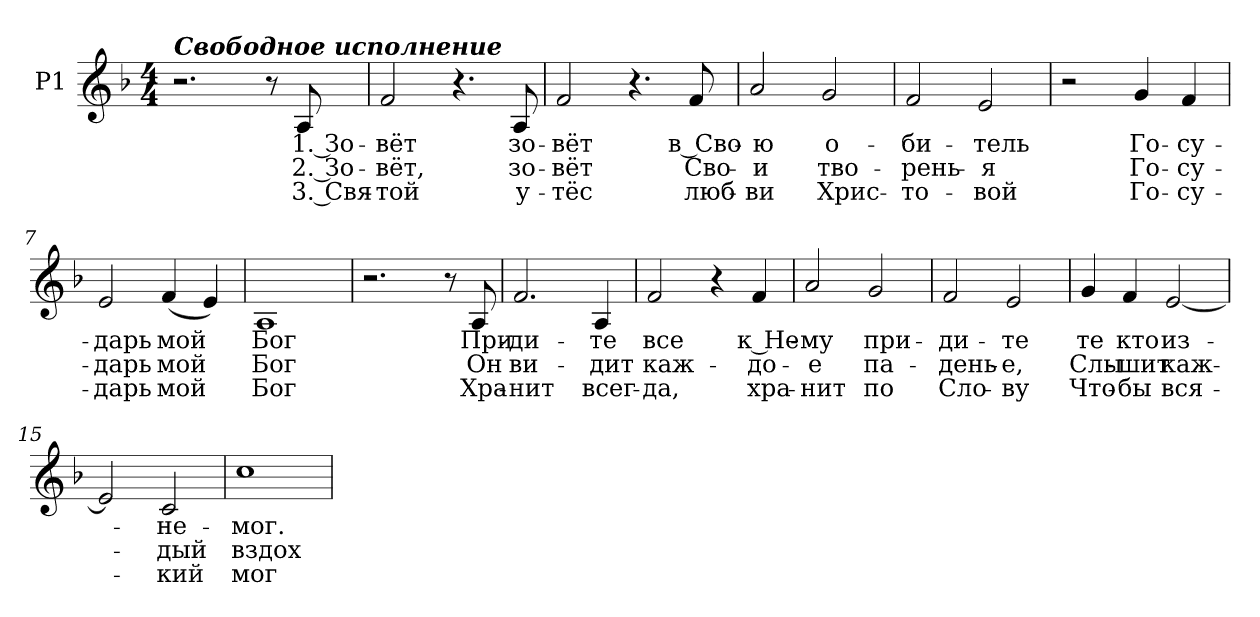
**kern	**text	**text	**text
*part1	*part1	*part1	*part1
*staff1	*staff1	*staff1	*staff1
*I"P1	*	*	*
!!LO:PB:g=z
*clefG2	*	*	*
*k[b-]	*	*	*
*F:	*	*	*
*M4/4	*	*	*
=1	=1	=1	=1
!LO:TX:a:Bi:t=Свободное исполнение	!	!	!
2.r	.	.	.
8r	.	.	.
!	!LO:LY:b:color=#000000	!LO:LY:b:color=#000000	!LO:LY:b:color=#000000
8Ai/	1. Зо-	2. Зо-	3. Свя-
=2	=2	=2	=2
!	!LO:LY:b:color=#000000	!LO:LY:b:color=#000000	!LO:LY:b:color=#000000
2fi/	-вёт	-вёт,	-той
4.r	.	.	.
!	!LO:LY:b:color=#000000	!LO:LY:b:color=#000000	!LO:LY:b:color=#000000
8Ai/	зо-	зо-	у-
=3	=3	=3	=3
!	!LO:LY:b:color=#000000	!LO:LY:b:color=#000000	!LO:LY:b:color=#000000
2fi/	-вёт	-вёт	-тёс
4.r	.	.	.
!	!LO:LY:b:color=#000000	!LO:LY:b:color=#000000	!LO:LY:b:color=#000000
8fi/	в Сво-	Сво-	люб-
=4	=4	=4	=4
!	!LO:LY:b:color=#000000	!LO:LY:b:color=#000000	!LO:LY:b:color=#000000
2ai/	-ю	-и	-ви
!	!LO:LY:b:color=#000000	!LO:LY:b:color=#000000	!LO:LY:b:color=#000000
2gi/	о-	тво-	Хрис-
=5	=5	=5	=5
!	!LO:LY:b:color=#000000	!LO:LY:b:color=#000000	!LO:LY:b:color=#000000
2fi/	-би-	-рень-	-то-
!	!LO:LY:b:color=#000000	!LO:LY:b:color=#000000	!LO:LY:b:color=#000000
2ei/	-тель	-я	-вой
=6	=6	=6	=6
2r	.	.	.
!	!LO:LY:b:color=#000000	!LO:LY:b:color=#000000	!LO:LY:b:color=#000000
4gi/	Го-	Го-	Го-
!	!LO:LY:b:color=#000000	!LO:LY:b:color=#000000	!LO:LY:b:color=#000000
4fi/	-су-	-су-	-су-
=7	=7	=7	=7
!	!LO:LY:b:color=#000000	!LO:LY:b:color=#000000	!LO:LY:b:color=#000000
2ei/	-дарь	-дарь	-дарь
!	!LO:LY:b:color=#000000	!LO:LY:b:color=#000000	!LO:LY:b:color=#000000
(4fi/	мой	мой	мой
4ei/)	.	.	.
=8	=8	=8	=8
!	!LO:LY:b:color=#000000	!LO:LY:b:color=#000000	!LO:LY:b:color=#000000
1Ai	Бог	Бог	Бог
!!LO:LB:g=z
=9	=9	=9	=9
2.r	.	.	.
8r	.	.	.
!	!LO:LY:b:color=#000000	!LO:LY:b:color=#000000	!LO:LY:b:color=#000000
8Ai/	При-	Он	Хра-
=10	=10	=10	=10
!	!LO:LY:b:color=#000000	!LO:LY:b:color=#000000	!LO:LY:b:color=#000000
2.fi/	-ди-	ви-	-нит
!	!LO:LY:b:color=#000000	!LO:LY:b:color=#000000	!LO:LY:b:color=#000000
4Ai/	-те	-дит	всег-
=11	=11	=11	=11
!	!LO:LY:b:color=#000000	!LO:LY:b:color=#000000	!LO:LY:b:color=#000000
2fi/	все	каж-	-да,
4r	.	.	.
!	!LO:LY:b:color=#000000	!LO:LY:b:color=#000000	!LO:LY:b:color=#000000
4fi/	к Не-	-до-	хра-
=12	=12	=12	=12
!	!LO:LY:b:color=#000000	!LO:LY:b:color=#000000	!LO:LY:b:color=#000000
2ai/	-му	-е	-нит
!	!LO:LY:b:color=#000000	!LO:LY:b:color=#000000	!LO:LY:b:color=#000000
2gi/	при-	па-	по
=13	=13	=13	=13
!	!LO:LY:b:color=#000000	!LO:LY:b:color=#000000	!LO:LY:b:color=#000000
2fi/	-ди-	-день-	Сло-
!	!LO:LY:b:color=#000000	!LO:LY:b:color=#000000	!LO:LY:b:color=#000000
2ei/	-те	-е,	-ву
=14	=14	=14	=14
!	!LO:LY:b:color=#000000	!LO:LY:b:color=#000000	!LO:LY:b:color=#000000
4gi/	те	Слы-	Что-
!	!LO:LY:b:color=#000000	!LO:LY:b:color=#000000	!LO:LY:b:color=#000000
4fi/	кто	-шит	-бы
!	!LO:LY:b:color=#000000	!LO:LY:b:color=#000000	!LO:LY:b:color=#000000
[<2ei/	из-	каж-	вся-
=15	=15	=15	=15
2ei/]	.	.	.
!	!LO:LY:b:color=#000000	!LO:LY:b:color=#000000	!LO:LY:b:color=#000000
2ci/	-не-	-дый	-кий
=16	=16	=16	=16
!	!LO:LY:b:color=#000000	!LO:LY:b:color=#000000	!LO:LY:b:color=#000000
1cci	-мог.	вздох	мог
=	=	=	=
*-	*-	*-	*-
